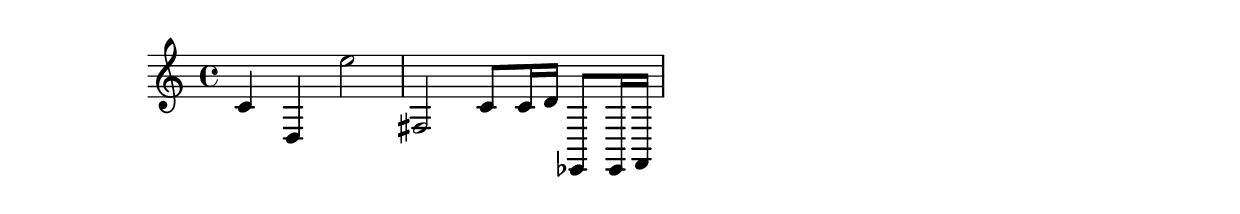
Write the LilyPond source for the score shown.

\version "2.18.2"

"//music" = \relative c {
  << \new Voice = "voice1" {
    c'4 d, e''2 fis,,
    c'8 c16 d ees,,8 ees16 f
  } >>
}

\book {
  \header {
  }

  \bookpart {
    \score {
      \new OrchestraGroup \with { } <<
        \new StaffGroup \with { \consists "Bar_number_engraver" } <<
          <<
          \new Staff = Staff \with { }
          \context Staff = Staff {
            \"//music"
          }
          >>
        >>
      >>
      \layout { }
    }
  }
}
